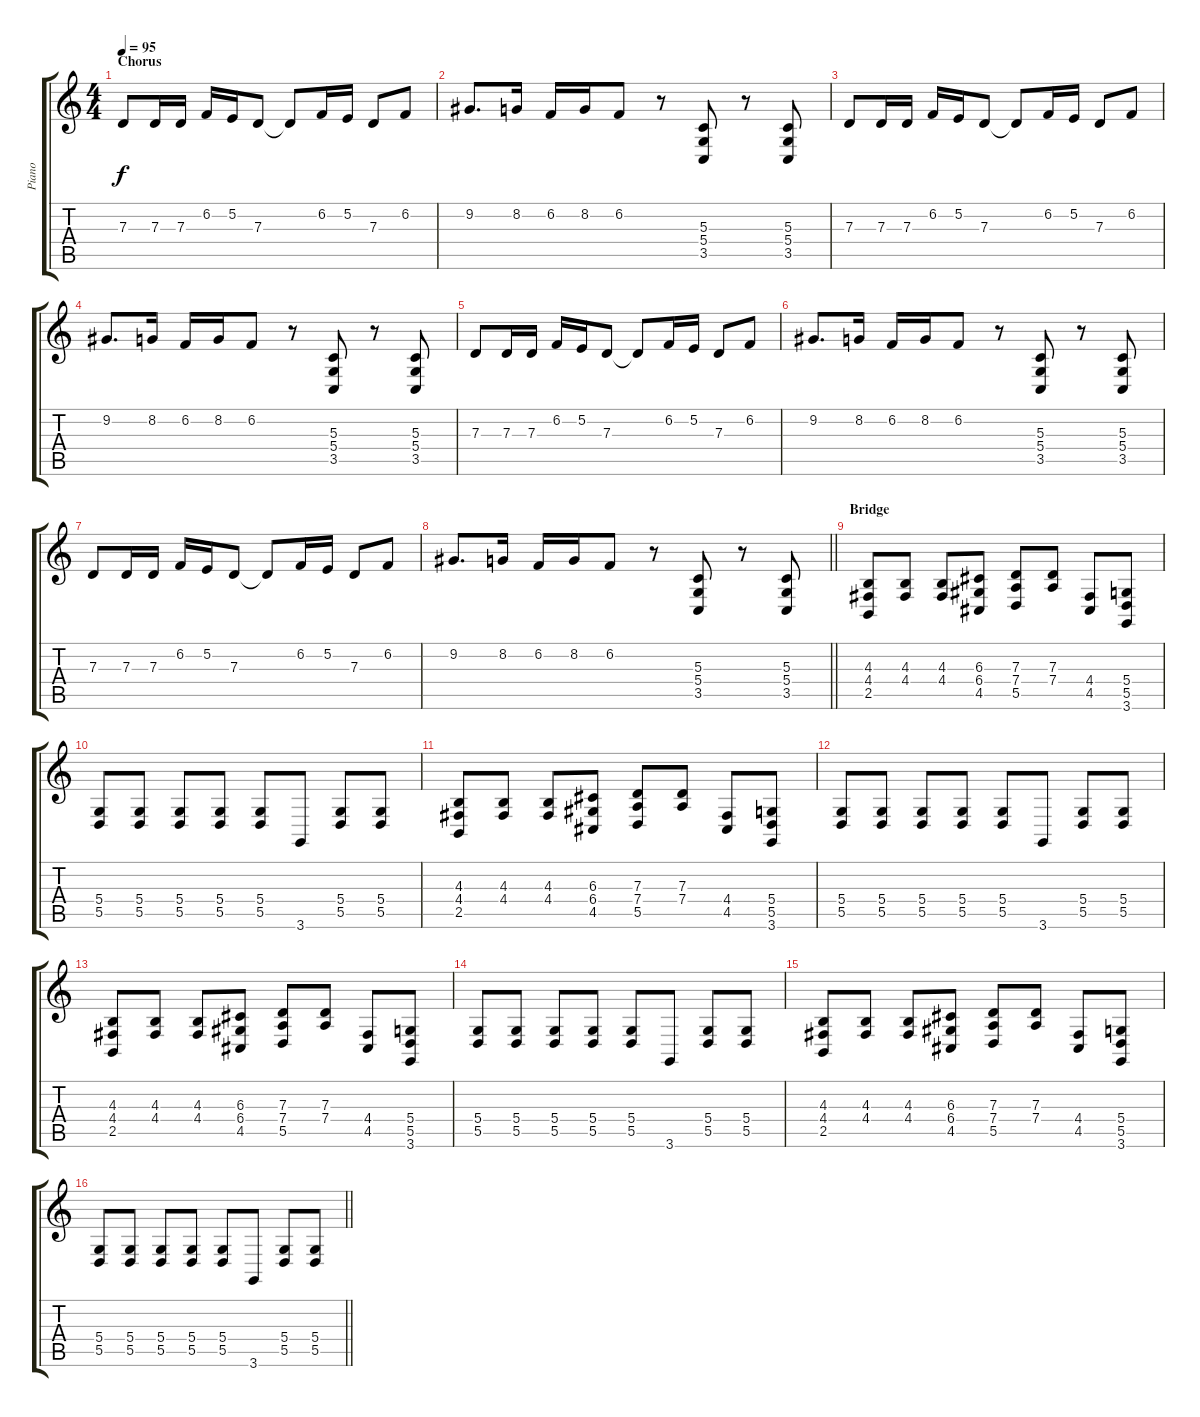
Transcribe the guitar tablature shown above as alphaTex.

\track ("Piano" "Piano") {instrument electricgrandpiano}
\staff {score tabs}
\tuning (E4 B3 G3 D3 A2 E2) {hide}
\ts (4 4)
\section ("" "Chorus")
\tempo 95
\clef g2
\ks c
7.3.8{dy f} 7.3.16 7.3.16 6.2.16 5.2.16 7.3.8 7.3{t}.8 6.2.16 5.2.16 7.3.8 6.2.8 |
9.2.8{d} 8.2.16 6.2.16 8.2.16 6.2.8 r.8 (5.3 5.4 3.5).8 r.8 (5.3 5.4 3.5).8 |
7.3.8 7.3.16 7.3.16 6.2.16 5.2.16 7.3.8 7.3{t}.8 6.2.16 5.2.16 7.3.8 6.2.8 |
9.2.8{d} 8.2.16 6.2.16 8.2.16 6.2.8 r.8 (5.3 5.4 3.5).8 r.8 (5.3 5.4 3.5).8 |
7.3.8 7.3.16 7.3.16 6.2.16 5.2.16 7.3.8 7.3{t}.8 6.2.16 5.2.16 7.3.8 6.2.8 |
9.2.8{d} 8.2.16 6.2.16 8.2.16 6.2.8 r.8 (5.3 5.4 3.5).8 r.8 (5.3 5.4 3.5).8 |
7.3.8 7.3.16 7.3.16 6.2.16 5.2.16 7.3.8 7.3{t}.8 6.2.16 5.2.16 7.3.8 6.2.8 |
\barLineRight lightlight
9.2.8{d} 8.2.16 6.2.16 8.2.16 6.2.8 r.8 (5.3 5.4 3.5).8 r.8 (5.3 5.4 3.5).8 |
\section ("" "Bridge")
(4.3 4.4 2.5).8 (4.3 4.4).8 (4.3 4.4).8 (6.3 6.4 4.5).8 (7.3 7.4 5.5).8 (7.3 7.4).8 (4.4 4.5).8 (5.4 5.5 3.6).8 |
(5.4 5.5).8 (5.4 5.5).8 (5.4 5.5).8 (5.4 5.5).8 (5.4 5.5).8 3.6.8 (5.4 5.5).8 (5.4 5.5).8 |
(4.3 4.4 2.5).8 (4.3 4.4).8 (4.3 4.4).8 (6.3 6.4 4.5).8 (7.3 7.4 5.5).8 (7.3 7.4).8 (4.4 4.5).8 (5.4 5.5 3.6).8 |
(5.4 5.5).8 (5.4 5.5).8 (5.4 5.5).8 (5.4 5.5).8 (5.4 5.5).8 3.6.8 (5.4 5.5).8 (5.4 5.5).8 |
(4.3 4.4 2.5).8 (4.3 4.4).8 (4.3 4.4).8 (6.3 6.4 4.5).8 (7.3 7.4 5.5).8 (7.3 7.4).8 (4.4 4.5).8 (5.4 5.5 3.6).8 |
(5.4 5.5).8 (5.4 5.5).8 (5.4 5.5).8 (5.4 5.5).8 (5.4 5.5).8 3.6.8 (5.4 5.5).8 (5.4 5.5).8 |
(4.3 4.4 2.5).8 (4.3 4.4).8 (4.3 4.4).8 (6.3 6.4 4.5).8 (7.3 7.4 5.5).8 (7.3 7.4).8 (4.4 4.5).8 (5.4 5.5 3.6).8 |
\barLineRight lightlight
(5.4 5.5).8 (5.4 5.5).8 (5.4 5.5).8 (5.4 5.5).8 (5.4 5.5).8 3.6.8 (5.4 5.5).8 (5.4 5.5).8
